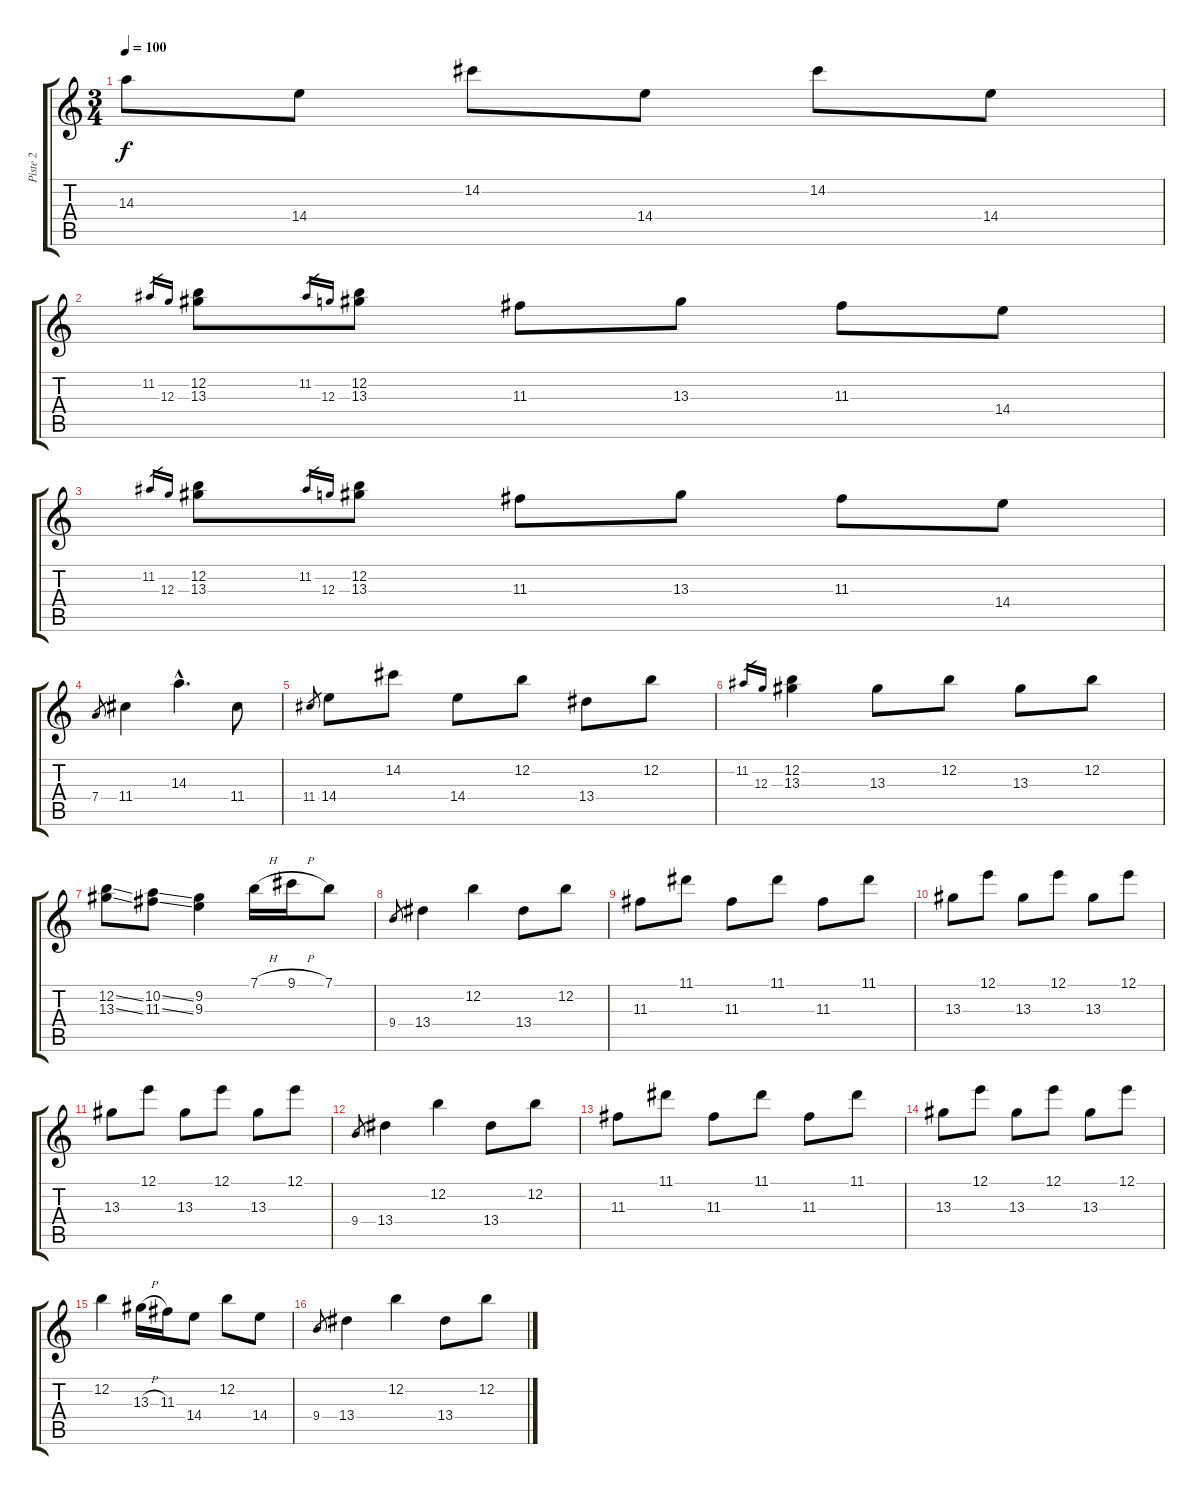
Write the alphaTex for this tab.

\track ("Piste 2" "Piste 2") {instrument electricguitarclean}
\staff {score tabs}
\tuning (E4 B3 G3 D3 A2 E2) {hide}
\ts (3 4)
\tempo 100
\clef g2
\ks c
14.3.8{dy f} 14.4.8 14.2.8 14.4.8 14.2.8 14.4.8 |
11.2.16{gr} 12.3.16{gr} (12.2 13.3).8 11.2.16{gr} 12.3.16{gr} (12.2 13.3).8 11.3.8 13.3.8 11.3.8 14.4.8 |
11.2.16{gr} 12.3.16{gr} (12.2 13.3).8 11.2.16{gr} 12.3.16{gr} (12.2 13.3).8 11.3.8 13.3.8 11.3.8 14.4.8 |
7.4.8{gr} 11.4.4 14.3{hac}.4{d} 11.4.8 |
11.4.8{gr} 14.4.8 14.2.8 14.4.8 12.2.8 13.4.8 12.2.8 |
11.2.16{gr} 12.3.16{gr} (12.2 13.3).4 13.3.8 12.2.8 13.3.8 12.2.8 |
(12.2{ss} 13.3{ss}).8 (10.2{ss} 11.3{ss}).8 (9.2 9.3).4 7.1{h}.16 9.1{h}.16 7.1.8 |
9.4.8{gr} 13.4.4 12.2.4 13.4.8 12.2.8 |
11.3.8{instrument distortionguitar} 11.1.8{instrument distortionguitar} 11.3.8{instrument distortionguitar} 11.1.8{instrument distortionguitar} 11.3.8{instrument distortionguitar} 11.1.8{instrument distortionguitar} |
13.3.8 12.1.8 13.3.8 12.1.8 13.3.8 12.1.8 |
13.3.8 12.1.8 13.3.8 12.1.8 13.3.8 12.1.8 |
9.4.8{gr} 13.4.4 12.2.4 13.4.8 12.2.8 |
11.3.8{instrument distortionguitar} 11.1.8{instrument distortionguitar} 11.3.8{instrument distortionguitar} 11.1.8{instrument distortionguitar} 11.3.8{instrument distortionguitar} 11.1.8{instrument distortionguitar} |
13.3.8 12.1.8 13.3.8 12.1.8 13.3.8 12.1.8 |
12.2.4 13.3{h}.16 11.3.16 14.4.8 12.2.8 14.4.8 |
9.4.8{gr} 13.4.4 12.2.4 13.4.8 12.2.8
